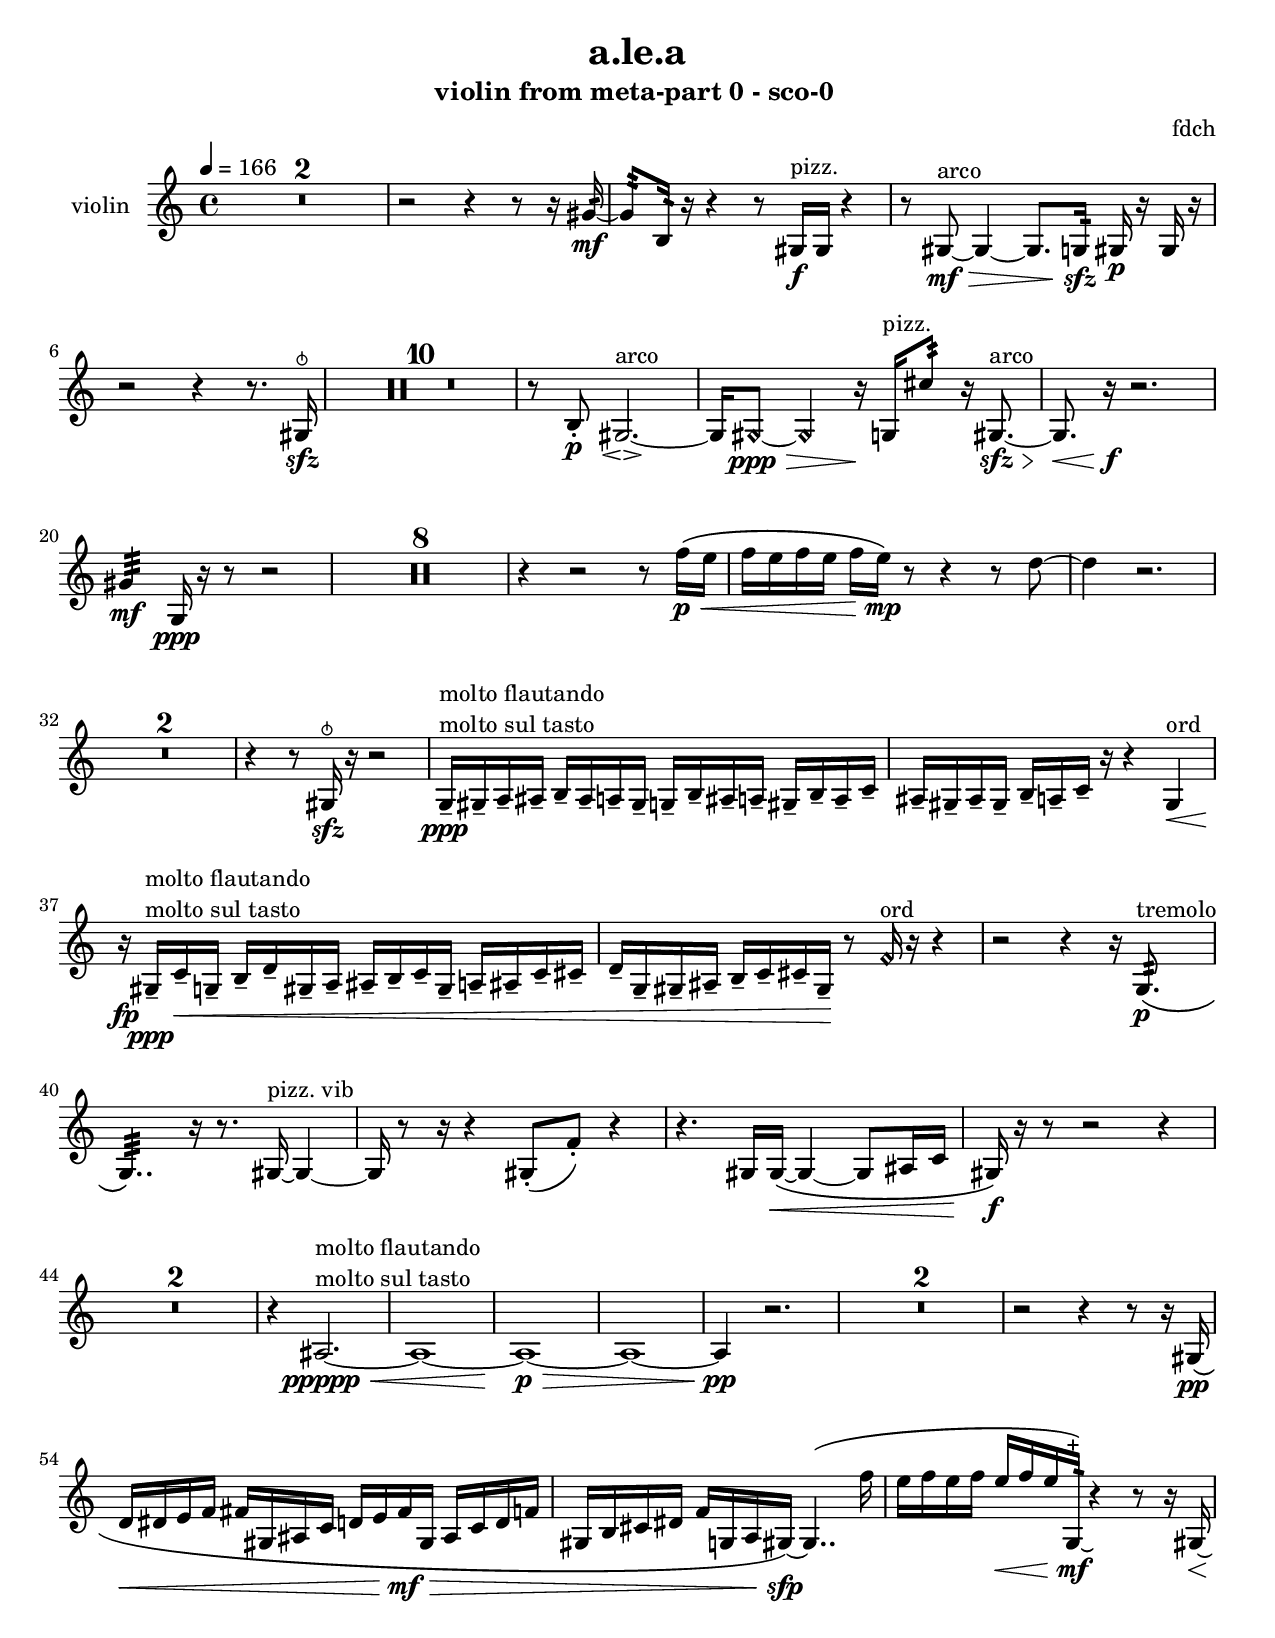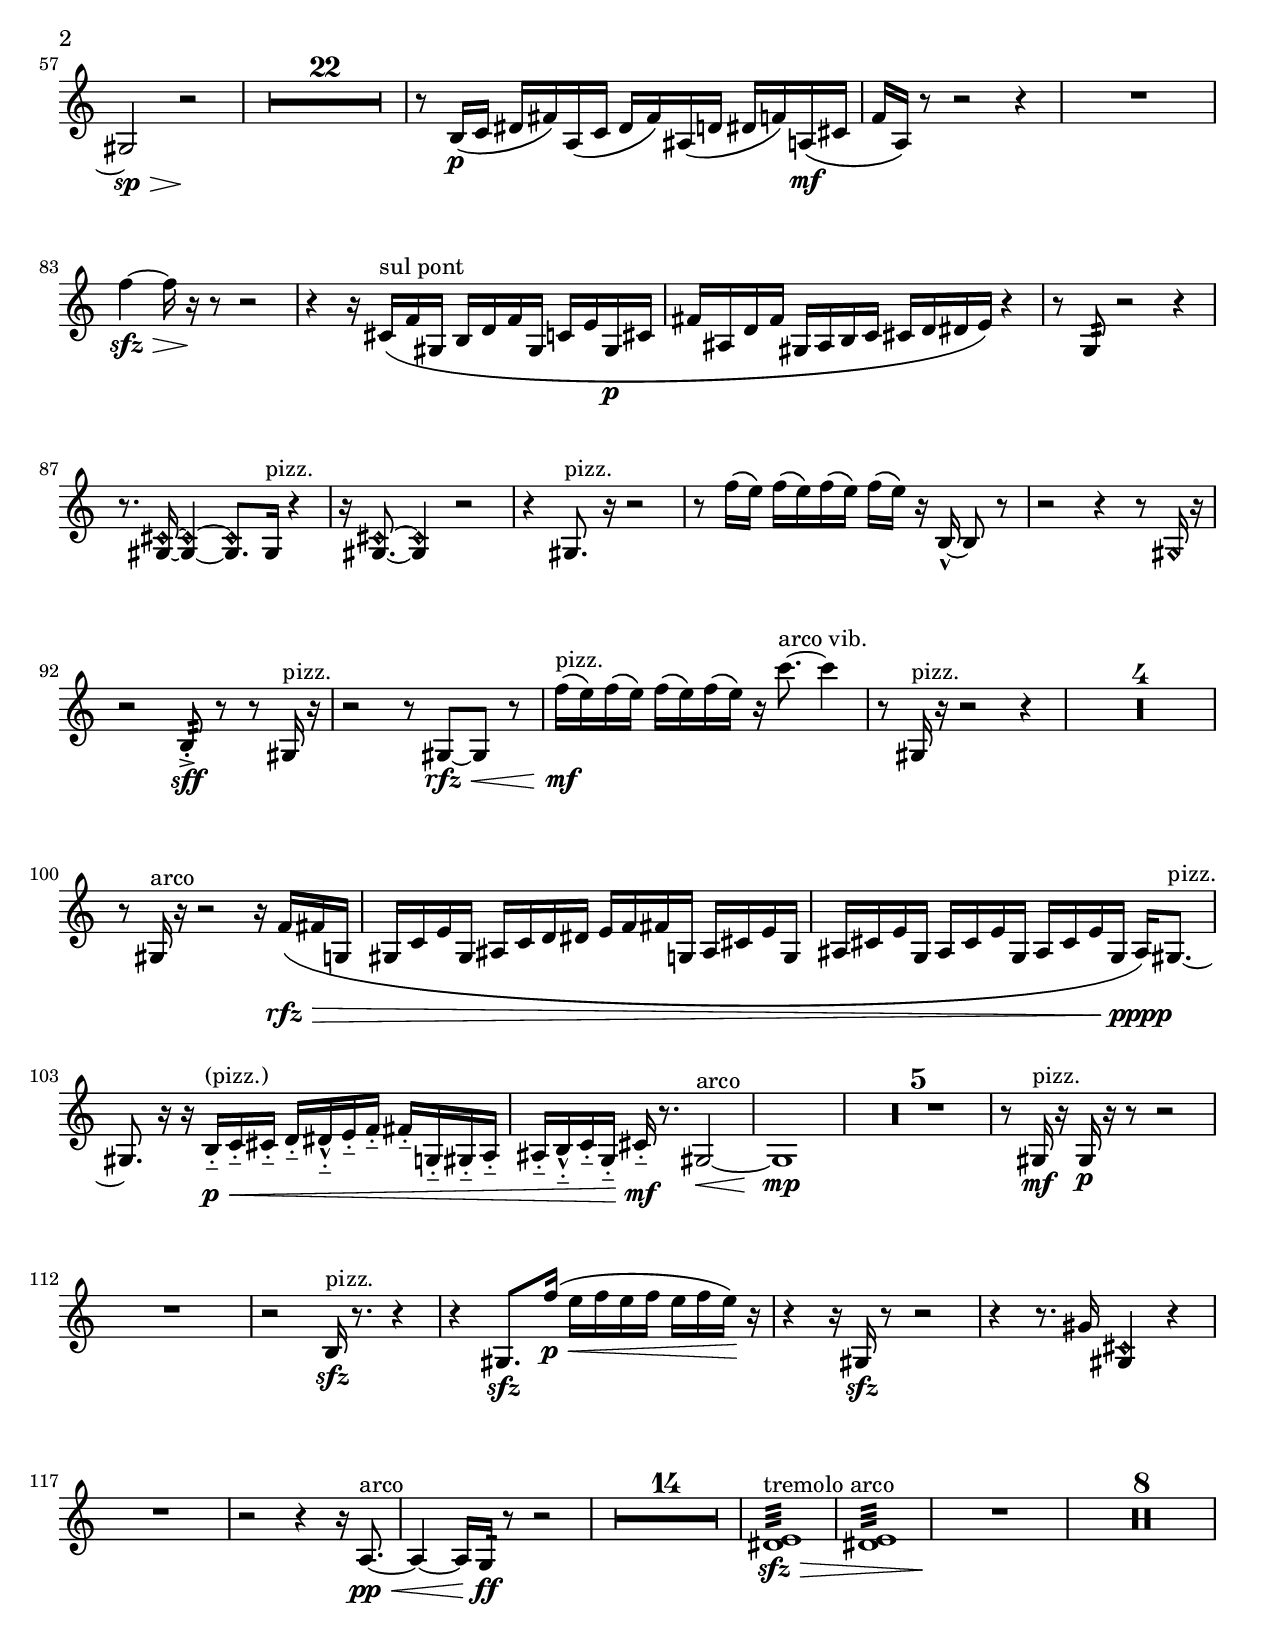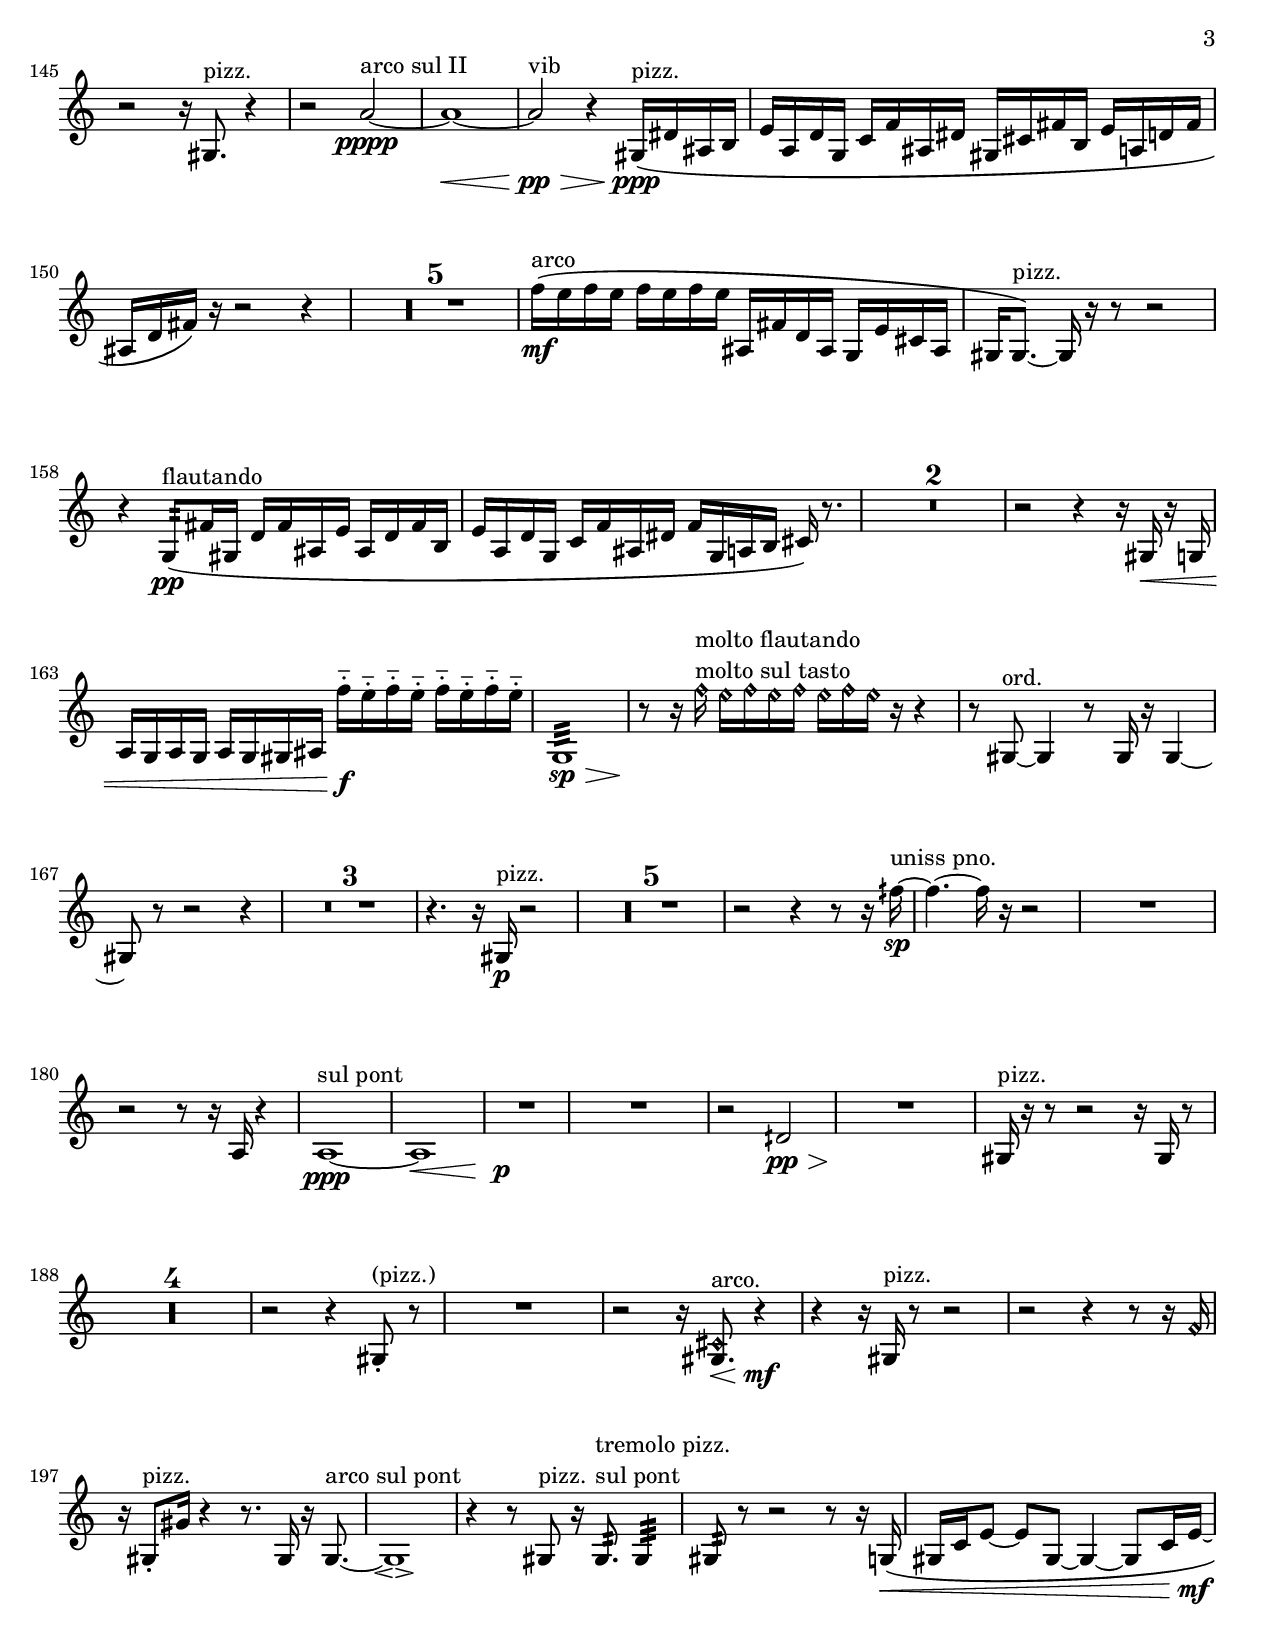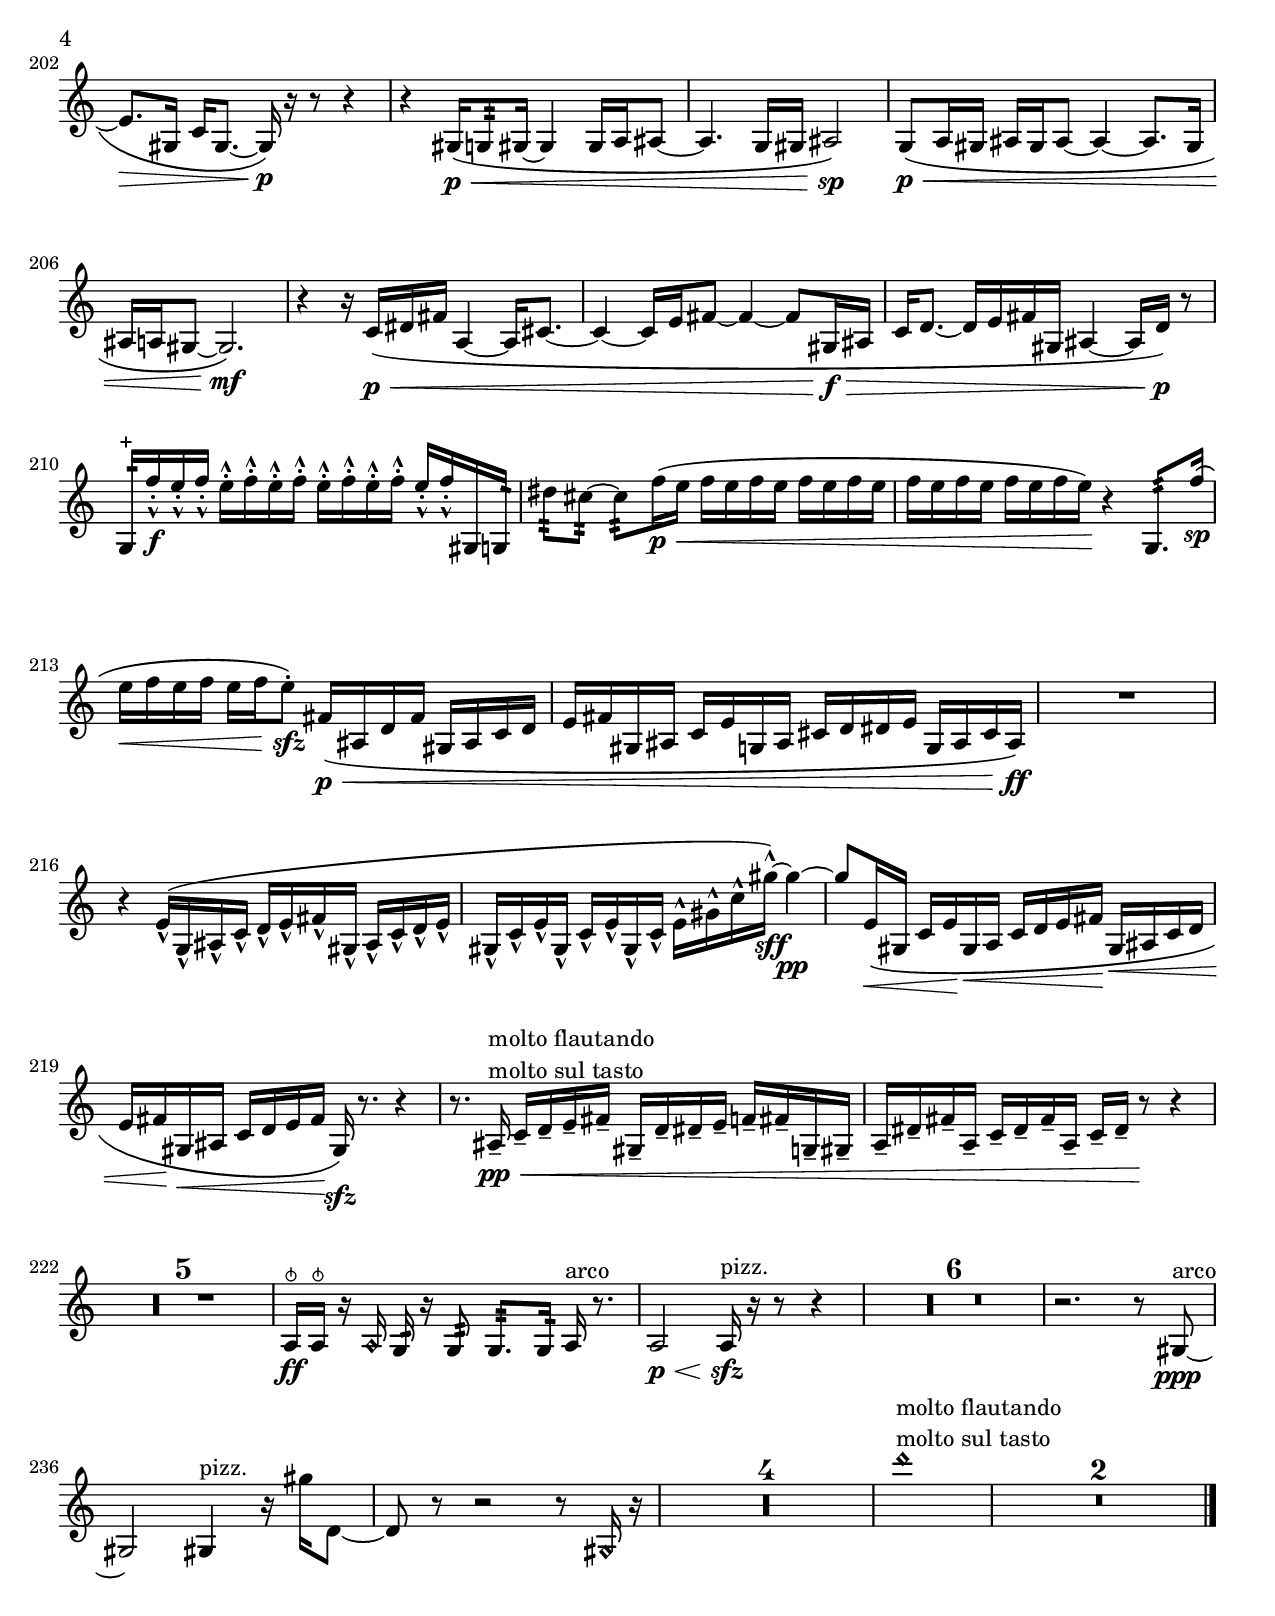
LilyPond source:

\version "2.19.56" 

violin_one_part = \relative c'' {

  \time 4/4
  \tempo 4 = 166

  \clef treble 
  % ________________________________________bar 1 :
  R1*2  |
  % ________________________________________bar 3 :
  r2 
  r4 
  r8  r16  gis16:32~\mf  |
  % ________________________________________bar 4 :
  gis8:32  b,16:32  r16 
  r4 
  r8  gis16\f^\markup {pizz. }  gis16 
  r4  |
  % ________________________________________bar 5 :
  r8  gis8~\mf\>^"arco" 
  gis4~ 
  gis8.  g16\sfz:32 
  gis16\p  r16  gis16  r16  |
  % ________________________________________bar 6 :
  r2 
  r4 
  r8.  gis16\sfz\snappizzicato  |
  % ________________________________________bar 7 :
  R1*10 |
  % ________________________________________bar 17 :
  r8  b8\p-. 
  gis2.~^"arco"\espressivo  |
  % ________________________________________bar 18 :
  gis16 gis8.~\ppp\> \harmonic 
  gis4 \harmonic
  r16\!  g16^\markup {pizz. }  cis'8:32 
  r16  gis,8.~\>\sfz^"arco"  |
  % ________________________________________bar 19 :
  gis8.\<  r16\f 
  r2.  |
  % ________________________________________bar 20 :
  gis'4:32\mf 
  g,16\ppp  r16  r8 
  r2  |
  % ________________________________________bar 21 :
  R1*8 |
  % ________________________________________bar 29 :
  r4 
  r2 
  r8  f''16\<\p\(  e16  |
  % ________________________________________bar 30 :
  f16  e16  f16  e16 
  f16  e16\mp\)  r8 
  r4 
  r8  d8~  |
  % ________________________________________bar 31 :
  d4 
  r2.  |
  % ________________________________________bar 32 :
  R1*2  |
  % ________________________________________bar 34 :
  r4 
  r8  gis,,16\snappizzicato\sfz  r16 
  r2  |
  % ________________________________________bar 35 :
  g16--\ppp^\markup {
    \left-column { 
      "molto flautando" 
      "molto sul tasto"
    }
  } gis16--  a16--  ais16-- 
  b16--  ais16--  a16--  gis16-- 
  g16--  b16--  ais16--  a16-- 
  gis16--  b16--  a16--  c16--  |
  % ________________________________________bar 36 :
  ais16--  gis16--  ais16--  gis16-- 
  b16--  a16--  c16--  r16 
  r4 
  gis4\<^\markup {ord }  |
  % ________________________________________bar 37 :
  r16\fp  gis16--\ppp^\markup {
    \left-column { 
      "molto flautando" 
      "molto sul tasto"
    }
  }  c16\<--  g16-- 
  b16--  d16--  gis,16--  a16-- 
  ais16--  b16--  c16--  gis16-- 
  a16--  ais16--  c16--  cis16--  |
  % ________________________________________bar 38 :
  d16--  g,16--  gis16--  ais16-- 
  b16--  c16--  cis16--  gis16\!-- 
  r8  \once \override NoteHead.style = #'harmonic f'16^"ord"  r16 
  r4  |
  % ________________________________________bar 39 :
  r2 
  r4 
  r16  g,8.:32\(^"tremolo"\p  |
  % ________________________________________bar 40 :
  g4..:32\)  r16 
  r8.  gis16~^\markup {pizz. vib} 
  gis4~  |
  % ________________________________________bar 41 :
  gis16  r8  r16 
  r4 
  gis8-.\(  f'8-.\)
  r4  |
  % ________________________________________bar 42 :
  r4. 
  gis,16  gis16~\(\< 
  gis4~ 
  gis8  ais16 c16  |
  % ________________________________________bar 43 :
  gis16\)\f  r16  r8 
  r2 
  r4  |
  % ________________________________________bar 44 :
  R1*2  |
  % ________________________________________bar 46 :
  r4 
  ais2.~\ppppp\<^\markup {
    \left-column { 
      "molto flautando" 
      "molto sul tasto"
    }
  }  |
  % ________________________________________bar 47 :
  ais1~  |
  % ________________________________________bar 48 :
  ais1~\p\>  |
  % ________________________________________bar 49 :
  ais1~  |
  % ________________________________________bar 50 :
  ais4\pp
  r2.|
  % ________________________________________bar 51 :
  R1*2  |
  % ________________________________________bar 53 :
  r2 
  r4 
  r8  r16  gis16\pp\(  |
  % ________________________________________bar 54 :
  d'16\<  dis16  e16  f16 
  fis16  gis,16  ais16  c16 
  d16  e16  fis16\>\mf  gis,16 
  ais16  c16  d16  f16  |
  % ________________________________________bar 55 :
  gis,16  b16  cis16  dis16 
  f16  g,16  a16  gis16~\)\sfp 
  gis4..\(  f''16  |
  % ________________________________________bar 56 :
  e16  f16  e16  f16 
  e16\<  f16  e16  g,,16:32-+\laissezVibrer\mf\) 
  r4
  r8 r16  gis16~\<  |
  % ________________________________________bar 57 :
  gis2\sp\>
  r2\!  |
  % ________________________________________bar 58 :
  R1*22 |
  % ________________________________________bar 80 :
  r8  b16\p\(  c16 
  dis16  fis16\)  a,16\(  c16 
  dis16  fis16\)  ais,16\(  d16 
  dis16  f16\)  a,16\(\mf  cis16  |
  % ________________________________________bar 81 :
  f16  a,16\)  r8 
  r2 
  r4  |
  % ________________________________________bar 82 :
  R1  |
  % ________________________________________bar 83 :
  f''4~\>\sfz
  f16  r16\!  r8 
  r2  |
  % ________________________________________bar 2 :
  r4 
  r16  cis,16\(^\markup {
    \left-column { 
      "sul pont"
    }
  }  f16  gis,16 
  b16  d16  f16  gis,16 
  c16  e16  gis,16\p  cis16  |
  % ________________________________________bar 3 :
  fis16  ais,16  d16  fis16 
  gis,16  ais16  b16  c16 
  cis16  d16  dis16  e16\) 
  r4  |
  % ________________________________________bar 4 :
  r8  g,8:32 
  r2 
  r4  |
  % ________________________________________bar 5 :
  r8.  <gis cis \harmonic>16~ 
  <gis cis \harmonic>4~ 
<gis cis \harmonic>8.  gis16^\markup {pizz. } 
  r4  |
  % ________________________________________bar 6 :
  r16 <gis cis \harmonic>8.~ 
  <gis cis \harmonic>4
  r2  |
  % ________________________________________bar 7 :
  r4 
  gis8.^\markup {pizz. }  r16 
  r2  |
  % ________________________________________bar 8 :
  r8  f''16\(  e16\) 
  f16\(  e16\)  f16\(  e16\) 
  f16\(  e16\)  r16  b,16~-^ 
  b8  r8  |
  % ________________________________________bar 9 :
  r2 
  r4 
  r8  \once \override NoteHead.style = #'harmonic gis16  r16  |
  % ________________________________________bar 10 :
  r2 
  b8:32-.->\sff r8 
  r8  gis16^\markup {pizz. }  r16  |
  % ________________________________________bar 11 :
  r2 
  r8  gis8~\rfz\< 
  gis8 r8  |
  % ________________________________________bar 12 :
  f''16\(\mf^"pizz."   e16\)  f16\(  e16\) 
  f16\(  e16\)  f16\(  e16\) 
  r16  c'8.~^\markup {arco vib. }   
  c4  |
  % ________________________________________bar 13 :
  r8  gis,,16^\markup {pizz. }  r16 
  r2 
  r4  |
  % ________________________________________bar 14 :
  R1 *4  |
  % ________________________________________bar 18 :
  r8  gis16^\markup {arco }  r16 
  r2 
  r16  f'16\(\rfz\>  fis16  g,16  |
  % ________________________________________bar 19 :
  gis16  c16  e16  gis,16 
  ais16  c16  d16  dis16 
  e16  f16  fis16  g,16 
  ais16  cis16  e16  g,16  |
  % ________________________________________bar 20 :
  ais16  cis16  e16  g,16 
  ais16  cis16  e16  g,16 
  ais16  cis16  e16  g,16 
  ais16\)\pppp  gis8.~^\markup {pizz. }  |
  % ________________________________________bar 21 :
  gis8.  r16 
  r16  b16-_\p\<^"(pizz.)"   c16-_  cis16-_ 
  d16-_  dis16-^-_  e16-_  f16-_ 
  fis16-_  g,16-_  gis16-_  a16-_  |
  % ________________________________________bar 22 :
  ais16-_  b16-^-_  c16-_  g16-_ 
  cis16-_\mf  r8. 
  gis2~\<^\markup {arco }  |
  % ________________________________________bar 23 :
  gis1\mp  |
  % ________________________________________bar 24 :
  R1*5  |
  % ________________________________________bar 29 :
  r8  gis16\mf^\markup {pizz. }  r16 
  gis16\p r16  r8 
  r2  |
  % ________________________________________bar 30 :
  R1  |
  % ________________________________________bar 31 :
  r2 
  b16\sfz^\markup {pizz. }  r8. 
  r4  |
  % ________________________________________bar 32 :
  r4 
  gis8.\sfz  f''16\(\p\< 
  e16  f16  e16  f16 
  e16  f16  e16\)\!  r16  |
  % ________________________________________bar 33 :
  r4 
  r16  gis,,16\sfz  r8 
  r2  |
  % ________________________________________bar 34 :
  r4
  r8.  gis'16 
  <gis, cis\harmonic>4
  r4  |
  % ________________________________________bar 35 :
  R1  |
  % ________________________________________bar 36 :
  r2 
  r4 
  r16  a8.~\pp\<^\markup {arco }  |
  % ________________________________________bar 37 :
  a4~ 
  a16  g16:32\ff  r8 
  r2  |
  % ________________________________________bar 38 :
  R1*14  |
  <e' dis>1:32\sfz\>^"tremolo arco"   |
  <e dis>1:32  |
  R1\!  |
  R1*8 |
  % ________________________________________bar 63 :
  r2 
  r16  gis,8.^\markup {pizz. } 
  r4  |
  % ________________________________________bar 64 :
  r2 
  a'2~\pppp^\markup {arco sul II } |
  % ________________________________________bar 65 :
  a1~\<  |
  % ________________________________________bar 66 :
  a2\>\pp^"vib"  
  r4
  gis,16\(\ppp^"pizz."   dis'16  ais16  b16  |
  % ________________________________________bar 67 :
  e16  a,16  d16  g,16 
  c16  f16  ais,16  dis16 
  gis,16  cis16  fis16  b,16 
  e16  a,16  d16  fis16  |
  % ________________________________________bar 68 :
  ais,16  d16  fis16\)  r16 
  r2 
  r4  |
  % ________________________________________bar 69 :
  R1*5  |
  % ________________________________________bar 74 :
  f'16\(\mf^"arco"  e16  f16  e16 
  f16  e16  f16  e16 
  ais,,16  fis'16  d16  ais16 
  g16  e'16  cis16  ais16  |
  % ________________________________________bar 75 :
  gis16  gis8.~\)^\markup {pizz. } 
  gis16  r16  r8 
  r2  |
  % ________________________________________bar 76 :
  r4 
  g8\(:32\pp^\markup {
    \left-column { 
      "flautando"
    }
  }  fis'16  gis,16 
  d'16  fis16  ais,16  e'16 
  ais,16  d16  fis16  b,16  |
  % ________________________________________bar 77 :
  e16  a,16  d16  g,16 
  c16  f16  ais,16  dis16 
  f16  g,16  a16  b16 
  cis16\)  r8.  |
  % ________________________________________bar 78 :
  R1*2 |
  % ________________________________________bar 80 :
  r2 
  r4 
  r16  gis16\<  r16  g16  |
  % ________________________________________bar 81 :
  a16  g16  a16  g16 
  a16  g16  gis16  ais16 
  f''16-_\f  e16-_  f16-_  e16-_ 
  f16-_  e16-_  f16-_  e16-_  |
  % ________________________________________bar 82 :
  g,,1:32\>\sp  |
  % ________________________________________bar 83 :
  r8\!  r16  \once \override NoteHead.style = #'harmonic f''16^\markup {
    \left-column { 
      "molto flautando" 
      "molto sul tasto"
    }
  } 
  \once \override NoteHead.style = #'harmonic e16  \once \override NoteHead.style = #'harmonic f16  \once \override NoteHead.style = #'harmonic e16  \once \override NoteHead.style = #'harmonic f16 
  \once \override NoteHead.style = #'harmonic e16  \once \override NoteHead.style = #'harmonic f16  \once \override NoteHead.style = #'harmonic e16  r16 
  r4  |
  % ________________________________________bar 84 :
  r8  gis,,8~^"ord."  
  gis4 
  r8  gis16  r16 
  gis4~  |
  % ________________________________________bar 85 :
  gis8  r8 
  r2 
  r4  |
  % ________________________________________bar 86 :
  R1*3 |
  % ________________________________________bar 89 :
  r4. 
  r16  gis16\p^"pizz."  
  r2  |
  % ________________________________________bar 2 :
  R1*5 |
  %________________________________________bar 7 :
  r2 
  r4 
  r8  r16  fih''16~\sp^"uniss pno."   |
  % ________________________________________bar 8 :
  fih4.~ 
  fih16  r16 
  r2  |
  % ________________________________________bar 9 :
  R1  |
  % ________________________________________bar 10 :
  r2 
  r8  r16  a,,16 
  r4  |
  % ________________________________________bar 11 :
  a1~^"sul pont"\ppp  |
  a1\<  |
  R1\p |
  R1 |
  % ________________________________________bar 15 :
  r2 
  dih2\pp\>  |
  % ________________________________________bar 16 :
  R1\!  |
  % ________________________________________bar 17 :
  gis,16^"pizz."   r16  r8 
  r2 
  r16  gis16  r8  |
  % ________________________________________bar 18 :
  R1*4  |
  % ________________________________________bar 22 :
  r2 
  r4 
  gis8-.^"(pizz.)"   r8  |
  % ________________________________________bar 23 :
  R1  |
  % ________________________________________bar 24 :
  r2 
  r16 <gis cis\harmonic>8.\<^"arco."
  r4\mf  |
  % ________________________________________bar 25 :
  r4 
  r16  gis16^\markup {pizz. }  r8 
  r2  |
  % ________________________________________bar 26 :
  r2 
  r4 
  r8  r16  \once \override NoteHead.style = #'harmonic f'16  |
  % ________________________________________bar 27 :
  r16  gis,8-.^\markup {pizz. }  gis'16 
  r4 
  r8.  gis,16 
  r16  gis8.~^"arco sul pont"   |
  % ________________________________________bar 28 :
  gis1\espressivo  |
  % ________________________________________bar 29 :
  r4 
  r8  gis8^"pizz."  
  r16  gis8.:32^\markup {
    \left-column { 
      "tremolo pizz." 
      "sul pont"
    }
  }
  gis4:32 |
  % ________________________________________bar 30 :
  gis8:32  r8 
  r2 
  r8  r16  g16\<\(  |
  % ________________________________________bar 31 :
  gis16  c16  e8~ 
  e8  gis,8~ 
  gis4~ 
  gis8  c16  e16~\mf  |
  % ________________________________________bar 32 :
  e8.\>  gis,16 
  c16  gis8.~ 
  gis16\p\)  r16  r8 
  r4  |
  % ________________________________________bar 33 :
  r4 
  gis16\(\p\<  g8:32  gis16~ 
  gis4 
  gis16  a16  ais8~  |
  % ________________________________________bar 34 :
  ais4. 
  g16  gis16 
  ais2\)\sp  |
  % ________________________________________bar 35 :
  g8\p\<\(  a16  gis16 
  ais16  gis16  ais8~ 
  ais4~ 
  ais8.  gis16  |
  % ________________________________________bar 36 :
  ais16  a16  gis8~ 
  gis2.\mf\)  |
  % ________________________________________bar 37 :
  r4 
  r16  c16\p\<\(  dis16  fis16 
  a,4~ 
  a16  cis8.~  |
  % ________________________________________bar 38 :
  cis4~ 
  cis16  e16  fis8~ 
  fis4~ 
  fis8  gis,16\f\>  ais16  |
  % ________________________________________bar 39 :
  c16  d8.~ 
  d16  e16  fis16  gis,16 
  ais4~ 
  ais16  d16\p\)  r8  |
  % ________________________________________bar 40 :
  g,16-+:32  f''16\f-^-.  e16-^-.  f16-^-. 
  e16-^-.  f16-^-.  e16-^-.  f16-^-. 
  e16-^-.  f16-^-. e16-^-.  f16-^-.
  e16-^-.  f16-^-.  gis,,16  g16:32  |
  % ________________________________________bar 41 :
  dis''8:32  cis8:32~ 
  cis8:32  f16\(\p\<  e16 
  f16  e16  f16  e16 
  f16  e16  f16  e16  |
  % ________________________________________bar 42 :
  f16  e16  f16  e16 
  f16  e16  f16  e16\)\!  
  r4 
  g,,8.:32   f''16\sp\(  |
  % ________________________________________bar 43 :
  e16\<  f16  e16  f16 
  e16  f16  e8-.\sfz\)   
  fis,16\p\<\( ais,16  d16 fis16 
  gis,16  ais16  c16  d16  |
  % ________________________________________bar 44 :
  e16  fis16  gis,16  ais16 
  c16  e16  g,16  ais16 
  cis16  d16  dis16  e16 
  g,16  ais16  cis16  ais16\ff\)  |
  % ________________________________________bar 45 :
  R1  |
  % ________________________________________bar 46 :
  r4 
  e'16\(-^  g,16-^  ais16-^  c16-^ 
  d16-^  e16-^  fis16-^  gis,16-^ 
  ais16-^  c16-^  d16-^  e16-^  |
  % ________________________________________bar 47 :
  gis,16-^  c16-^  e16-^  gis,16-^ 
  c16-^  e16-^  gis,16-^  c16-^ 
  e16-^  gis16-^  c16-^  gis'16~\sff\)-^ 
  gis4~\pp  |
  % ________________________________________bar 48 :
  gis8  e,16\<\(  gis,16 
  c16  e16\!  gis,16\<  a16 
  c16  d16  e16  fis16\! 
  gis,16\<  ais16  c16  d16  |
  % ________________________________________bar 49 :
  e16  fis16\!  gis,16\<  ais16 
  c16  d16  e16  fis16\! 
  gis,16\sfz\)  r8. 
  r4  |
  % ________________________________________bar 50 :
  r8.  ais16\pp\<--^\markup {
    \left-column { 
      "molto flautando" 
      "molto sul tasto"
    }
  } 
  c16--  d16--  e16--  fis16-- 
  gis,16--  d'16--  dis16--  e16-- 
  f16--  fis16--  g,16--  gis16--  |
  % ________________________________________bar 51 :
  a16--  dis16--  fis16--  a,16-- 
  c16--  dis16--  fis16--  a,16-- 
  c16--  dis16--  r8\! 
  r4  |
  % ________________________________________bar 52 :
  R1*5  |
  
  
  
  %{
  
  
  R1*3 |
  % ________________________________________bar 60 :
  r2 
  gis,16  gis16  g16  gis16 
  g16  gis16  g16  g16  |
  % ________________________________________bar 61 :
  gis16  g16  gis16  gis16 
  g16  g16  g16  gis16 
  gis16  g16  g16  g16 
  gis16  gis16  gis16  g16  |
  % ________________________________________bar 62 :
  g16  r16  r8 
  r8.  \once \override NoteHead.style = #'harmonic gis16 
  r2  |
  % ________________________________________bar 63 :
  r16  gis8.~^\markup {pizz. } 
  gis16  r16  r8 
  r2  |
  % ________________________________________bar 64 :
  r16  gis16  r8 
  r2 
  \once \override NoteHead.style = #'harmonic gis16  \once \override NoteHead.style = #'harmonic gis8.~  |
  % ________________________________________bar 65 :
  \once \override NoteHead.style = #'harmonic gis4~ 
  \once \override NoteHead.style = #'harmonic gis16  gis16^\markup {pizz. }  r16  g16:32~ 
  g8.:32  r16 
  r8  gis16^\markup {arco }  r16  |
  % ________________________________________bar 66 :
  r4 
  r16  gis8.~^\markup {pizz. } 
  gis16  r16  gis16^\markup {arco }  r16 
  gis16^\markup {pizz. }  r8.  |
  % ________________________________________bar 67 :
  r4 
  r16  g8.:32~ 
  g16:32  r16  gis16  r16 
  r4  |
  % ________________________________________bar 68 :
  r16  r16  f''16  e16 
  f16  e16  f16  e16 
  f16  e16  r8 
  r4  |
  % ________________________________________bar 69 :
  r16  ais,,16^\markup {legato }  b16  c16 
  cis16  d16  dis16  e16 
  f16  fis16  g,16  gis16 
  a16  ais16  b16  d16  |
  % ________________________________________bar 70 :
  f16  fis16  g,16  gis16 
  a16  ais16  b16  c16 
  r2  |
  % ________________________________________bar 71 :
  R1*2  |
  % ________________________________________bar 73 :
  r16  r16  r16  \once \override NoteHead.style = #'harmonic g16~ 
  \once \override NoteHead.style = #'harmonic g4 
  r16  g8.~^\markup {pizz. } 
  g4~  |
  % ________________________________________bar 74 :
  g8.  r16 
  r8.  g16 
  r4 
  r16  g8.:32~  |
  % ________________________________________bar 75 :
  g8.:32  g16^\markup {arco } 
  r16  cis16  d16  dis16 
  e16  f16  fis16  g,16 
  gis16  a16  d16  g,16  |
  % ________________________________________bar 76 :
  c16  e16  gis,16  c16 
  cis16  d16  dis16  e16 
  f16  ais,16  fis'16  d16 
  r16  gis,16  g16  g16  |
  % ________________________________________bar 77 :
  gis16  gis16  gis16  g16 
  g16  gis16  gis16  gis16 
  g16  g16  gis16  gis16 
  g16  g16  gis16  gis16  |
  % ________________________________________bar 78 :
  gis16  gis16  g16  gis16 
  r2 
  r16  g8.~^\markup {pizz. }  |
  % ________________________________________bar 79 :
  g16  r16  r8 
  r2 
  r4  |
  % ________________________________________bar 80 :
  R1  |
  % ________________________________________bar 81 :
  r16  r16  r16  gis16~ 
  gis2~ 
  gis16  r16  r16  r16  |
  % ________________________________________bar 82 :
  R1*2  |
  % ________________________________________bar 84 :
  r16  r16  r16  \once \override NoteHead.style = #'harmonic gis16~ 
  \once \override NoteHead.style = #'harmonic gis16  r8. 
  r2  |
  % ________________________________________bar 85 :
  r4. 
  e''16\mf  f16 
  e16  e16  f16  f16 
  f16  f16  gis,,8~^\markup {arco }  |
  % ________________________________________bar 86 :
  gis2 
  r2  |
  % ________________________________________bar 87 :
  g16  gis16  gis16  g16 
  gis16  g16  gis16  gis16 
  g16  gis16  gis16  g16 
  g16  gis16  gis16  gis16  |
  % ________________________________________bar 88 :
  r8  b16  c16 
  cis16  d16  dis16  e16 
  f16  fis16  g,16  gis16 
  a16  ais16  d16  fis16  |
  % ________________________________________bar 89 :
  g,16  gis16  g16  g16 
  g16  g16  g16  g16 
  g16  g16  g16  g16 
  g16  g16  g16  g16  |
  % ________________________________________bar 90 :
  g16  g16  r8 
  r8  g8:32 
  e'4~^\markup {legato } 
  e16  gis,8  c16  |
  % ________________________________________bar 91 :
  e16  gis,8.~ 
  gis4 
  c16  d8.~ 
  d16  e16  fis16  gis,16~  |
  % ________________________________________bar 92 :
  gis8.  ais16 
  c16  cis8.~ 
  cis4~ 
  cis8  d16  dis16~  |
  % ________________________________________bar 93 :
  dis4. 
  f16  r16 
  r8  gis,16^\markup {pizz. }  r16 
  r4  |
  % ________________________________________bar 94 :
  R1*9  |
  % ________________________________________bar 103 :

  %}


  
  %FIRTS FIFTEEN BARS OF PART 1
  
  % ________________________________________bar 1 :
   a16\snappizzicato\ff a16\snappizzicato  r16  \once \override NoteHead.style = #'harmonic a16 
   g16:32 r16  g8:32 
  g8.:32  g16:32  
  a16^\markup {arco }  r8.|
  % ________________________________________bar 2 :
  a2\p\< 
  a16\sfz^\markup {pizz. }  r16  r8 
  r4 |
  % ________________________________________bar 3 :
  R1*6 |
  % ________________________________________bar 9 :
  r2. 
  r8  gis8~\ppp^\markup {arco }  |
  % ________________________________________bar 10 :
  gis2 
  gis4^\markup {pizz. } 
  r16  gis''16  d,8~  |
  % ________________________________________bar 11 :
  d8  r8 
  r2 
  r8  \once \override NoteHead.style = #'harmonic gis,16  r16  |
  % ________________________________________bar 12 :
  R1 * 4|
  d'''1^\markup {
    \left-column { 
      "molto flautando" 
      "molto sul tasto"
    }
  } \harmonic |
  
  R1*2 \bar "|."
  

  
  
  %FIRST FIFTEEN BARS OF PART 3

}



\header {
  title = "a.le.a"
  subtitle = "violin from meta-part 0 - sco-0 "
  composer = "fdch"
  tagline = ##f
}
\paper {
  max-systems-per-page = #8
}
\score {
  <<
    \set Score.skipBars = ##t
    \new Staff \with { 
      instrumentName = "violin" 
     } 
    {
      <<
        \new Voice {
          \violin_one_part
        }
      >>
    }
  >>
  \layout {
    \mergeDifferentlyHeadedOn
    \mergeDifferentlyDottedOn
    #(set-default-paper-size "letter")
  }
}
